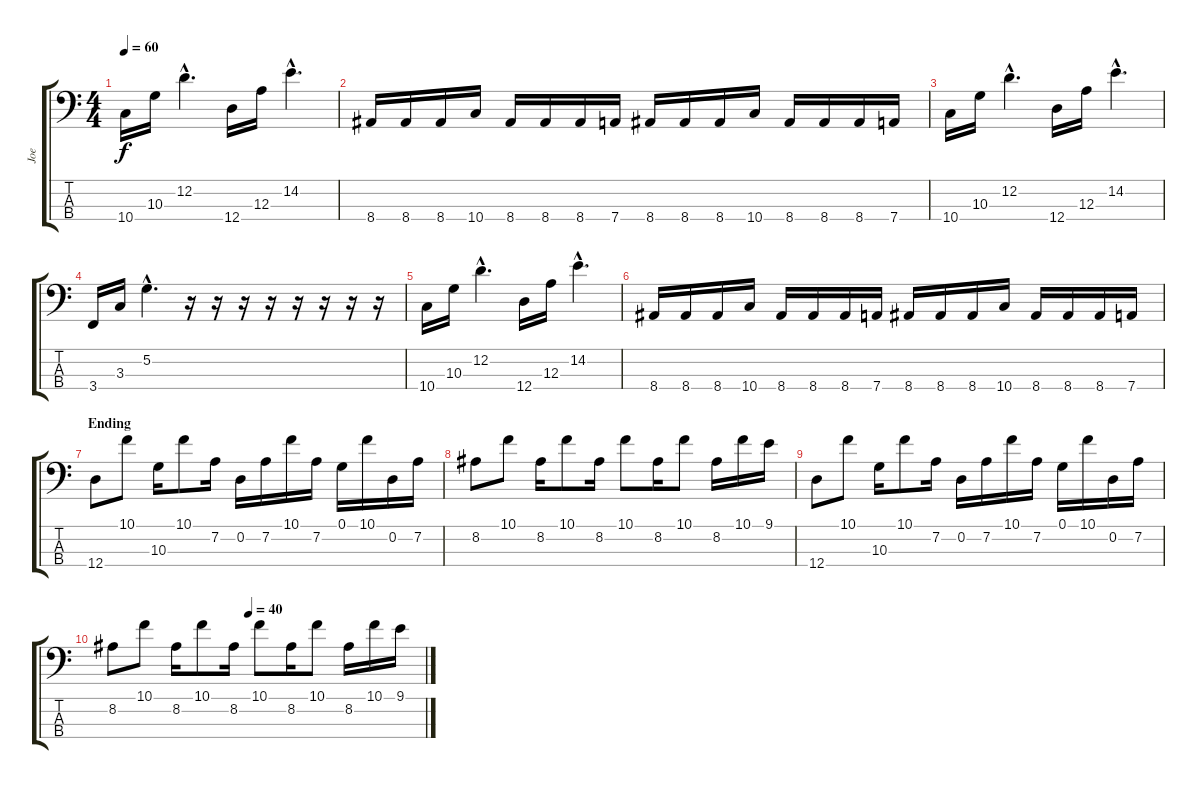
\track ("Joe" "Joe") {instrument electricbasspick}
\staff {score tabs}
\tuning (G2 D2 A1 D1) {hide}
\ts (4 4)
\tempo 60
\clef f4
\ks c
10.4.16{dy f} 10.3.16 12.2{hac}.4{d} 12.4.16 12.3.16 14.2{hac}.4{d} |
8.4.16 8.4.16 8.4.16 10.4.16 8.4.16 8.4.16 8.4.16 7.4.16 8.4.16 8.4.16 8.4.16 10.4.16 8.4.16 8.4.16 8.4.16 7.4.16 |
10.4.16 10.3.16 12.2{hac}.4{d} 12.4.16 12.3.16 14.2{hac}.4{d} |
3.4.16 3.3.16 5.2{hac}.4{d} r.16 r.16 r.16 r.16 r.16 r.16 r.16 r.16 |
10.4.16 10.3.16 12.2{hac}.4{d} 12.4.16 12.3.16 14.2{hac}.4{d} |
8.4.16 8.4.16 8.4.16 10.4.16 8.4.16 8.4.16 8.4.16 7.4.16 8.4.16 8.4.16 8.4.16 10.4.16 8.4.16 8.4.16 8.4.16 7.4.16 |
\section ("" "Ending")
12.4.8 10.1.8 10.3.16 10.1.8 7.2.16 0.2.16 7.2.16 10.1.16 7.2.16 0.1.16 10.1.16 0.2.16 7.2.16 |
8.2.8 10.1.8 8.2.16 10.1.8 8.2.16 10.1.8 8.2.16 10.1.8 8.2.16 10.1.16 9.1.16 |
12.4.8 10.1.8 10.3.16 10.1.8 7.2.16 0.2.16 7.2.16 10.1.16 7.2.16 0.1.16 10.1.16 0.2.16 7.2.16 |
\tempo (40 0.4375)
8.2.8 10.1.8 8.2.16 10.1.8 8.2.16 10.1.8 8.2.16 10.1.8 8.2.16 10.1.16 9.1.16
